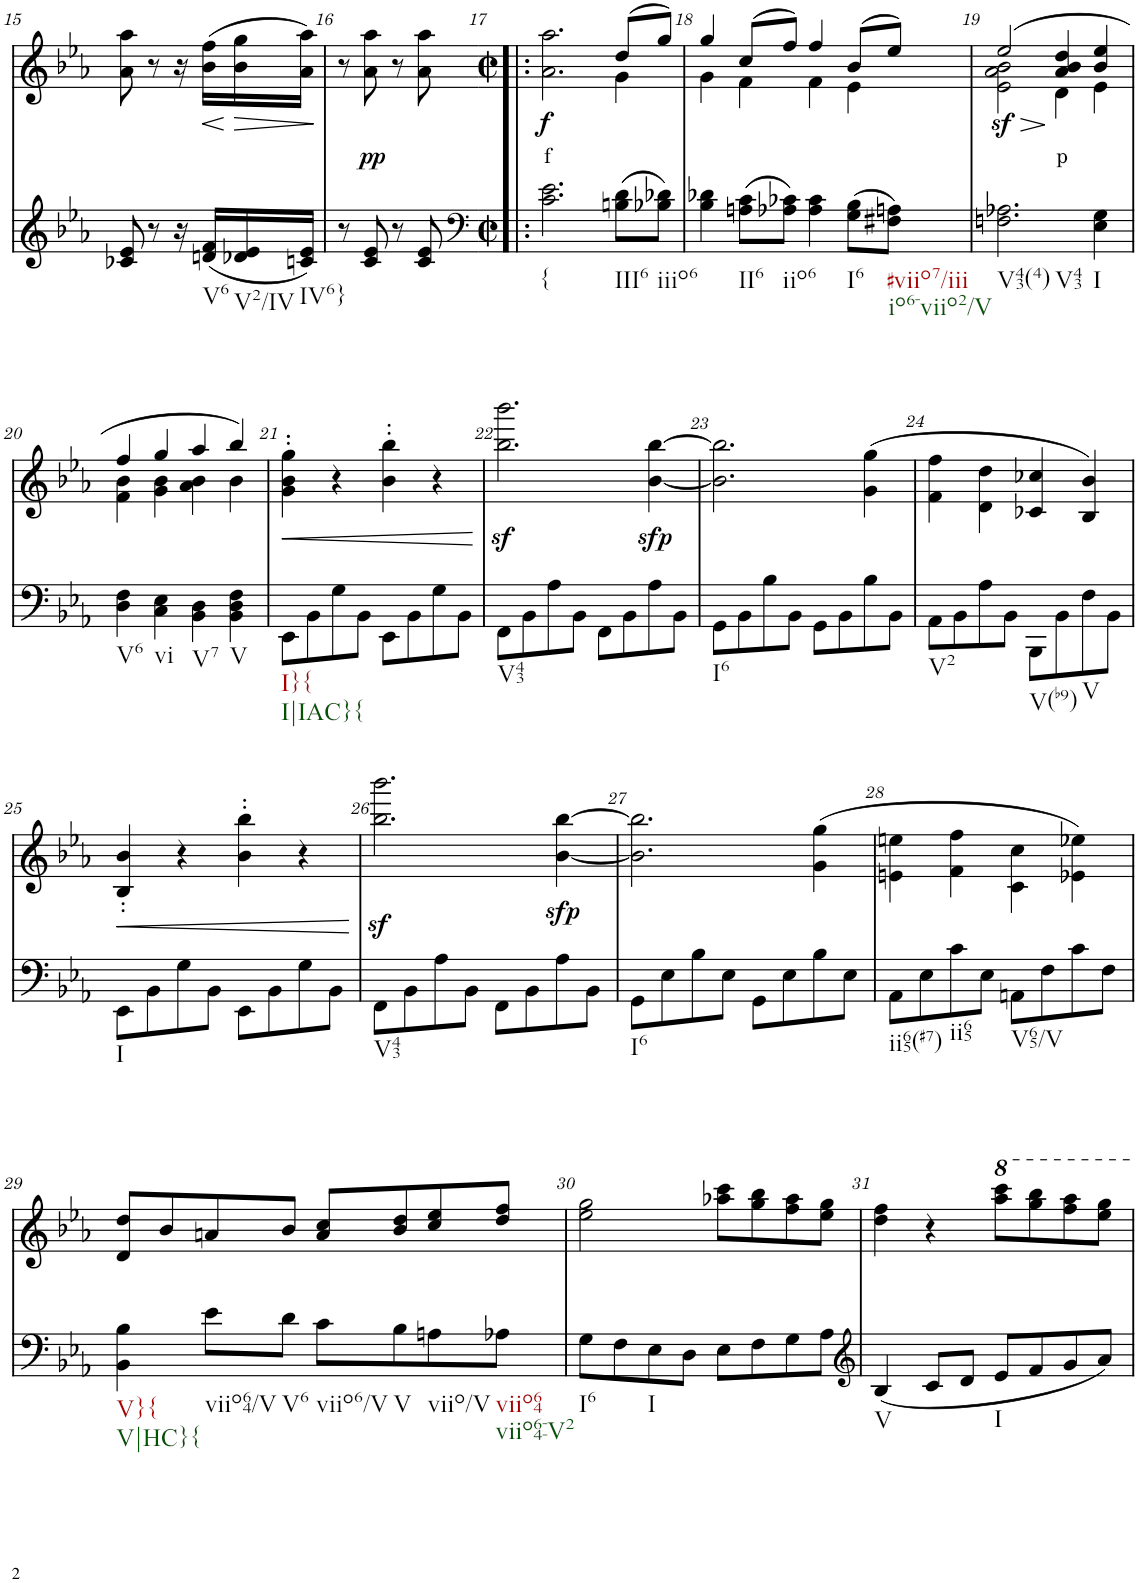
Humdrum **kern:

**kern	**kern	**text	**dynam
*part2	*part1	*part1	*part1
*staff2	*staff1	*staff1	*staff1
*I"piano	*I"piano	*	*
*I'Pno	*I'Pno	*	*
!!LO:PB:g=z
*clefG2	*clefG2	*	*
*k[b-e-a-]	*k[b-e-a-]	*	*
*E-:	*E-:	*	*
*M2/4	*M2/4	*	*
=15	=15	=15	=15
8c-X/ 8e-/	8a-\ 8aa-\	.	.
8r	8r	.	.
16r	16r	.	.
!LO:TX:b:t=V6	!	!	!
!	!	!	!LO:HP:b
(16dn/ 16f/LL	(16b-\ 16ff\LL	.	<
!LO:TX:b:t=V2/IV	!	!	!
!	!	!	!LO:HP:n=1:b
16d-X/ 16e-/	16b-\ 16gg\	.	[ >
!LO:TX:b:t=IV6}	!	!	!
16cn/ 16e-/JJ)	16a-\ 16aa-\JJ)	.	.
.	.	.	]
=16	=16	=16	=16
8r	8r	.	.
!	!	!LO:LY:b	!
8c/ 8e-/	8a-\ 8aa-\	.	.
8r	8r	.	.
8c/ 8e-/	8a-\ 8aa-\	.	.
=17!|:	=17!|:	=17!|:	=17!|:
*clefF4	*	*	*
*M2/2	*M2/2	*	*
*met(c|)	*met(c|)	*	*
*	*^	*	*
!LO:TX:b:t={	!	!	!	!
!	!	!	!LO:LY:b	!LO:DY:b
2.c\ 2.e-\	2.a-\ 2.aa-\	2.ryy	f	f
!LO:TX:b:t=III6	!	!	!	!
(8Bn\ 8d\L	(8dd/L	4g\	.	.
!LO:TX:b:t=iiio6	!	!	!	!
8B-X\ 8d-X\J)	8gg/J)	.	.	.
=18	=18	=18	=18	=18
4B-\ 4d-X\	4gg/	4g\	.	.
!LO:TX:b:t=II6	!	!	!	!
(8An\ 8c\L	(8cc/L	4f\	.	.
!LO:TX:b:t=iio6	!	!	!	!
8A-X\ 8c-X\J)	8ff/J)	.	.	.
4A-\ 4c-\	4ff/	4f\	.	.
!LO:TX:b:t=I6	!	!	!	!
(8G\ 8B-\L	(8b-/L	4e-\	.	.
!LO:TX:b:t=#viio7/iii	!	!	!	!
!LO:TX:b:t=io6-viio2/V	!	!	!	!
8F#X\ 8An\J)	8ee-/J)	.	.	.
=19	=19	=19	=19	=19
!LO:TX:b:t=V43(4)	!	!	!	!
!LO:TX:b:t=V43	!	!	!	!
!	!	!	!	!LO:HP:b
!	!	!	!	!LO:DY:n=1:b
2.Fn\ 2.A-X\	(2ee-/	2e-\ 2a-\ 2b-\	.	> sf
!	!	!	!LO:LY:b	!
.	4a-/ 4b-/ 4dd/	4d\	p	]
!LO:TX:b:t=I	!	!	!	!
4E-\ 4G\	4b-/ 4ee-/	4e-\	.	.
!!LO:LB:g=z	!!
=20	=20	=20	=20	=20
!LO:TX:b:t=V6	!	!	!	!
4D\ 4F\	4ff/	4f\ 4b-\	.	.
!LO:TX:b:t=vi	!	!	!	!
4C\ 4E-\	4gg/	4g\ 4b-\	.	.
!LO:TX:b:t=V7	!	!	!	!
4BB-\ 4D\	4aa-/	4a-\ 4b-\	.	.
!LO:TX:b:t=V	!	!	!	!
4BB-\ 4D\ 4F\	4bb-/)	4b-\	.	.
=21	=21	=21	=21	=21
!LO:TX:b:t=I}{	!	!	!	!
!LO:TX:b:t=I|IAC}{	!	!	!	!
!	!	!	!	!LO:HP:b
*	*v	*v	*	*
8EE-\L	4g\' 4b-\' 4gg\'	.	<
8BB-\	.	.	.
8G\	4r	.	.
8BB-\J	.	.	.
8EE-\L	4b-\' 4bb-\'	.	.
8BB-\	.	.	.
8G\	4r	.	.
8BB-\J	.	.	.
.	.	.	[
=22	=22	=22	=22
!LO:TX:b:t=V43	!	!	!
8FF\L	2.bb-\z< 2.bbb-\z<	.	.
8BB-\	.	.	.
8A-\	.	.	.
8BB-\J	.	.	.
8FF\L	.	.	.
8BB-\	.	.	.
!	!	!	!LO:DY:b
8A-\	[4b-\ [4bb-\	.	sfp
8BB-\J	.	.	.
=23	=23	=23	=23
!LO:TX:b:t=I6	!	!	!
8GG\L	2.b-\] 2.bb-\]	.	.
8BB-\	.	.	.
8B-\	.	.	.
8BB-\J	.	.	.
8GG\L	.	.	.
8BB-\	.	.	.
8B-\	(4g\ 4gg\	.	.
8BB-\J	.	.	.
=24	=24	=24	=24
!LO:TX:b:t=V2	!	!	!
8AA-\L	4f\ 4ff\	.	.
8BB-\	.	.	.
8A-\	4d\ 4dd\	.	.
8BB-\J	.	.	.
!LO:TX:b:t=V(b9)	!	!	!
8BBB-\L	4c-X/ 4cc-X/	.	.
8BB-\	.	.	.
!LO:TX:b:t=V	!	!	!
8F\	4B-/ 4b-/)	.	.
8BB-\J	.	.	.
!!LO:LB:g=z
=25	=25	=25	=25
!LO:TX:b:t=I	!	!	!
!	!	!	!LO:HP:b
8EE-\L	4B-/' 4b-/'	.	<
8BB-\	.	.	.
8G\	4r	.	.
8BB-\J	.	.	.
8EE-\L	4b-\' 4bb-\'	.	.
8BB-\	.	.	.
8G\	4r	.	.
8BB-\J	.	.	.
.	.	.	[
=26	=26	=26	=26
!LO:TX:b:t=V43	!	!	!
8FF\L	2.bb-\z< 2.bbb-\z<	.	.
8BB-\	.	.	.
8A-\	.	.	.
8BB-\J	.	.	.
8FF\L	.	.	.
8BB-\	.	.	.
!	!	!	!LO:DY:b
8A-\	[4b-\ [4bb-\	.	sfp
8BB-\J	.	.	.
=27	=27	=27	=27
!LO:TX:b:t=I6	!	!	!
8GG\L	2.b-\] 2.bb-\]	.	.
8E-\	.	.	.
8B-\	.	.	.
8E-\J	.	.	.
8GG\L	.	.	.
8E-\	.	.	.
8B-\	(4g\ 4gg\	.	.
8E-\J	.	.	.
=28	=28	=28	=28
!LO:TX:b:t=ii65(#7)	!	!	!
8AA-\L	4en\ 4een\	.	.
8E-\	.	.	.
!LO:TX:b:t=ii65	!	!	!
8c\	4f\ 4ff\	.	.
8E-\J	.	.	.
!LO:TX:b:t=V65/V	!	!	!
8AAn\L	4c\ 4cc\	.	.
8F\	.	.	.
8c\	4e-X\ 4ee-X\)	.	.
8F\J	.	.	.
!!LO:LB:g=z
=29	=29	=29	=29
!LO:TX:b:t=V}{	!	!	!
!LO:TX:b:t=V|HC}{	!	!	!
4BB-\ 4B-\	8d/ 8dd/L	.	.
.	8b-/	.	.
!LO:TX:b:t=viio64/V	!	!	!
8e-\L	8an/	.	.
!LO:TX:b:t=V6	!	!	!
8d\J	8b-/J	.	.
!LO:TX:b:t=viio6/V	!	!	!
8c\L	8a/ 8cc/L	.	.
!LO:TX:b:t=V	!	!	!
8B-\	8b-/ 8dd/	.	.
!LO:TX:b:t=viio/V	!	!	!
8An\	8cc/ 8ee-/	.	.
!LO:TX:b:t=viio64	!	!	!
!LO:TX:b:t=viio64-V2	!	!	!
8A-X\J	8dd/ 8ff/J	.	.
=30	=30	=30	=30
!LO:TX:b:t=I6	!	!	!
8G\L	2ee-\ 2gg\	.	.
8F\	.	.	.
!LO:TX:b:t=I	!	!	!
8E-\	.	.	.
8D\J	.	.	.
8E-\L	8aa-X\ 8ccc\L	.	.
8F\	8gg\ 8bb-\	.	.
8G\	8ff\ 8aa-\	.	.
8A-\J	8ee-\ 8gg\J	.	.
=31	=31	=31	=31
*clefG2	*	*	*
!LO:TX:b:t=V	!	!	!
(4B-/	4dd\ 4ff\	.	.
8c/L	4r	.	.
8d/J	.	.	.
!LO:TX:b:t=I	!	!	!
8e-/L	8aaa-\ 8cccc\L	.	.
8f/	8ggg\ 8bbb-\	.	.
8g/	8fff\ 8aaa-\	.	.
8a-/J)	8eee-\ 8ggg\J	.	.
=	=	=	=
*-	*-	*-	*-
